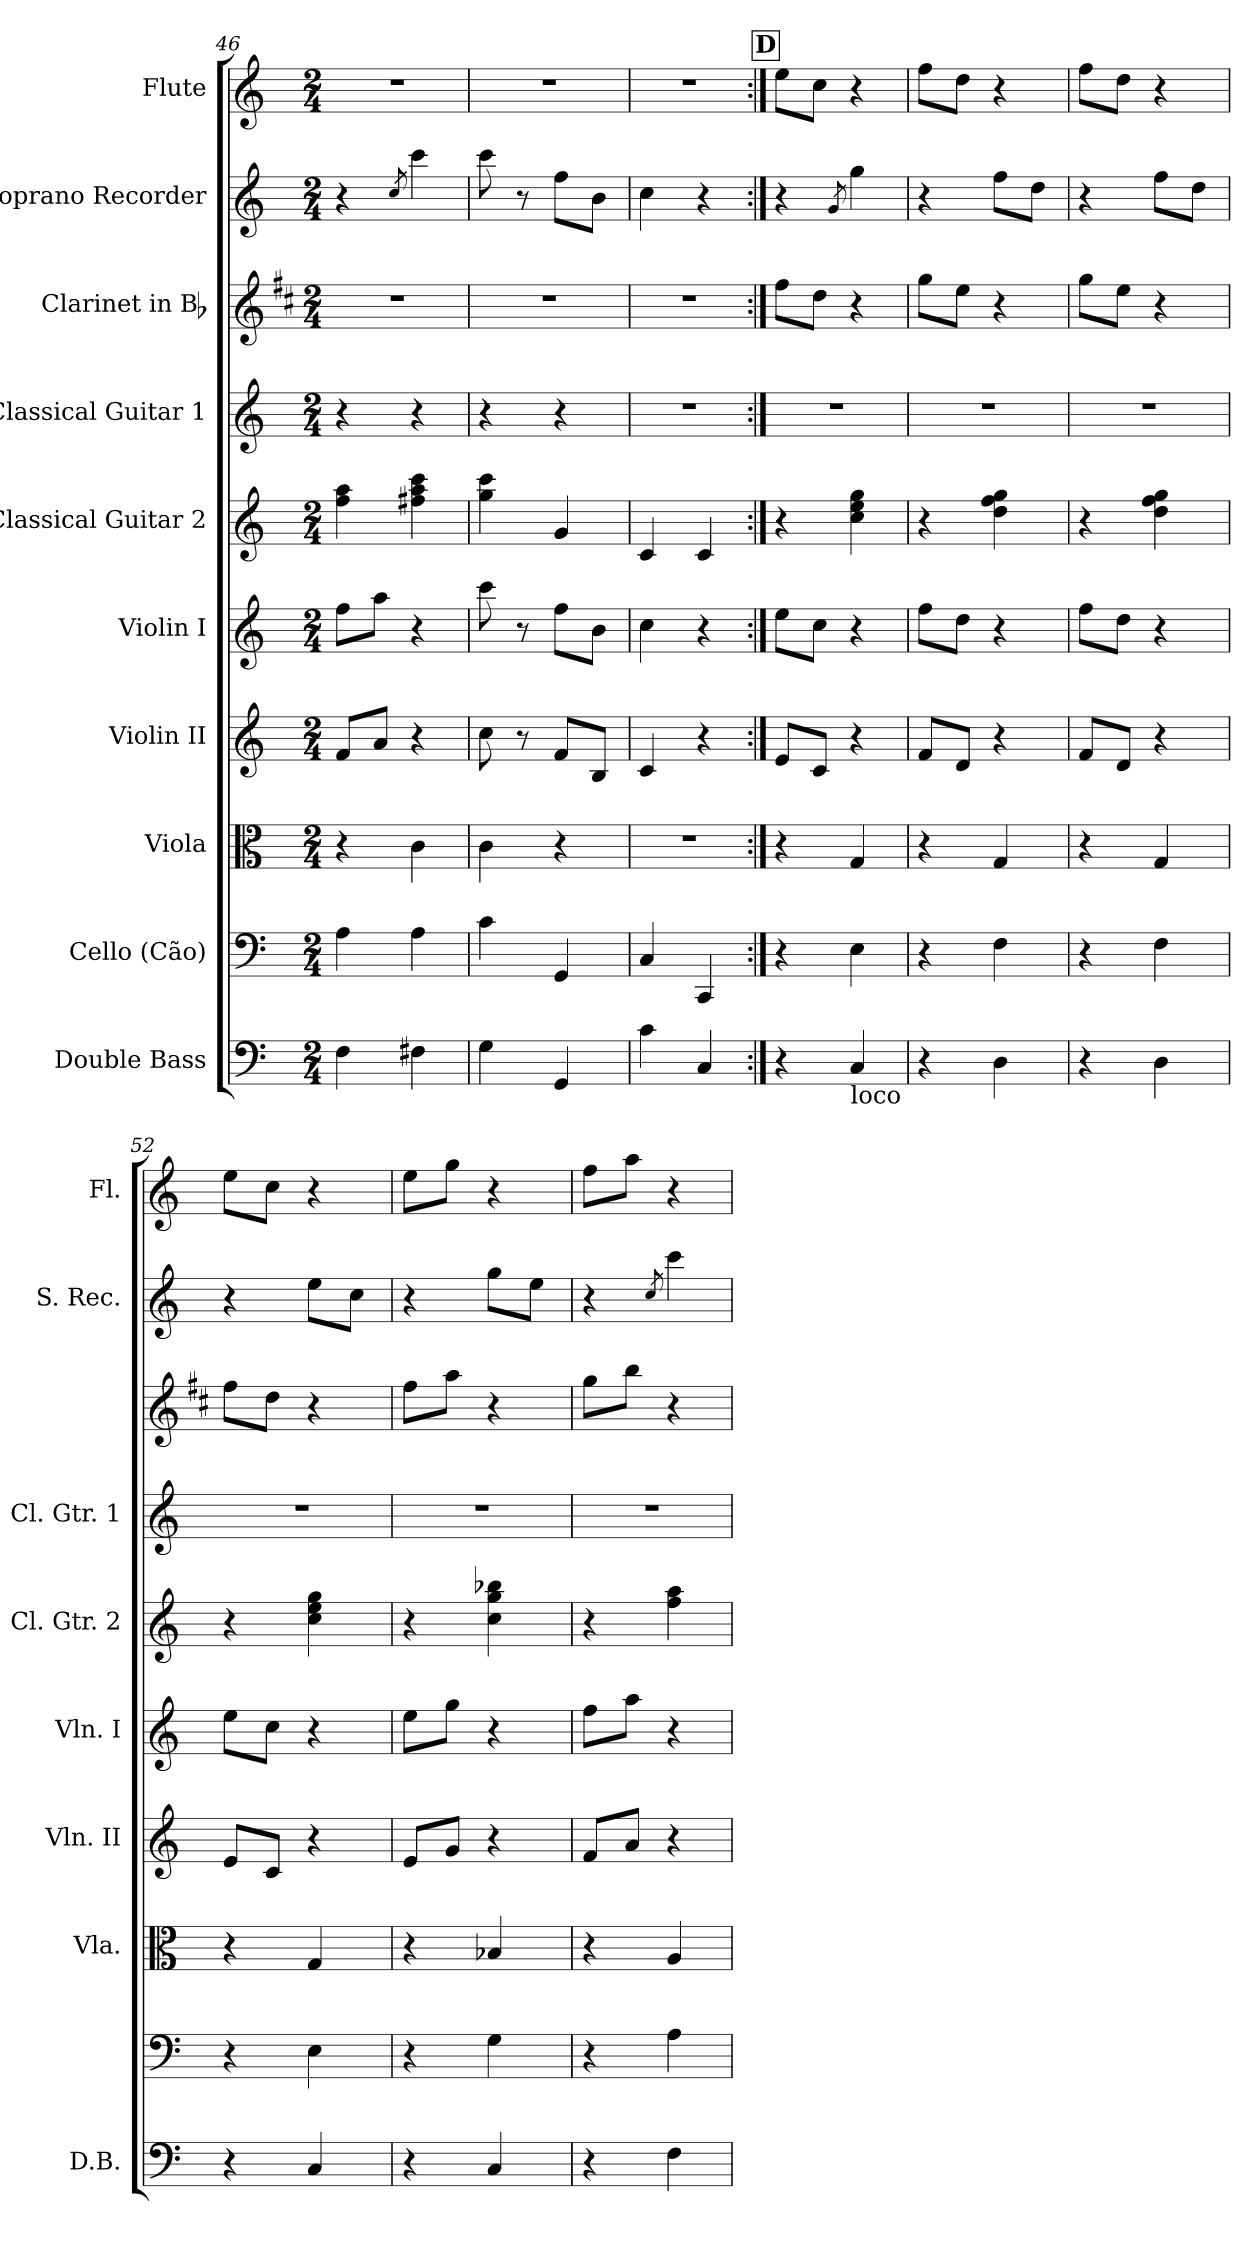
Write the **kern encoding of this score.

**kern	**kern	**kern	**kern	**kern	**kern	**kern	**kern	**kern	**kern
*part10	*part9	*part8	*part7	*part6	*part5	*part4	*part3	*part2	*part1
*staff10	*staff9	*staff8	*staff7	*staff6	*staff5	*staff4	*staff3	*staff2	*staff1
*I"Double Bass	*I"Cello (Cão)	*I"Viola	*I"Violin II	*I"Violin I	*I"Classical Guitar 2	*I"Classical Guitar 1	*I"Clarinet in Bb	*I"Soprano Recorder	*I"Flute
*I'D.B.	*	*I'Vla.	*I'Vln. II	*I'Vln. I	*I'Cl. Gtr. 2	*I'Cl. Gtr. 1	*	*I'S. Rec.	*I'Fl.
*clefF4	*clefF4	*clefC3	*clefG2	*clefG2	*clefG2	*clefG2	*clefG2	*clefG2	*clefG2
*ITrd7c12	*	*	*	*	*ITrd7c12	*ITrd7c12	*ITrd1c2	*ITrd-7c-12	*
*k[]	*k[]	*k[]	*k[]	*k[]	*k[]	*k[]	*k[]	*k[]	*k[]
*C:	*C:	*C:	*C:	*C:	*C:	*C:	*C:	*C:	*C:
*M2/4	*M2/4	*M2/4	*M2/4	*M2/4	*M2/4	*M2/4	*M2/4	*M2/4	*M2/4
=46	=46	=46	=46	=46	=46	=46	=46	=46	=46
4FF\	4A\	4r	8f/L	8ff\L	4f\ 4a\	4r	2r	4r	2r
.	.	.	8a/J	8aa\J	.	.	.	.	.
.	.	.	.	.	.	.	.	8qccc/	.
4FF#X\	4A\	4c\	4r	4r	4f#X\ 4a\ 4cc\	4r	.	4cccc\	.
=47	=47	=47	=47	=47	=47	=47	=47	=47	=47
4GG\	4c\	4c\	8cc\	8ccc\	4g\ 4cc\	4r	2r	8cccc\	2r
.	.	.	8r	8r	.	.	.	8r	.
4GGG/	4GG/	4r	8f/L	8ff\L	4G/	4r	.	8fff\L	.
.	.	.	8B/J	8b\J	.	.	.	8bb\J	.
!!LO:PB:g=z
=48	=48	=48	=48	=48	=48	=48	=48	=48	=48
4C\	4C/	2r	4c/	4cc\	4C/	2r	2r	4ccc\	2r
4CC/	4CC/	.	4r	4r	4C/	.	.	4r	.
!!LO:REH:place=s1:a:B:fs=12:t=D
=49:|!	=49:|!	=49:|!	=49:|!	=49:|!	=49:|!	=49:|!	=49:|!	=49:|!	=49:|!
4r	4r	4r	8e/L	8ee\L	4r	2r	8ee\L	4r	8ee\L
.	.	.	8c/J	8cc\J	.	.	8cc\J	.	8cc\J
.	.	.	.	.	.	.	.	8qgg/	.
!LO:TX:b:t=loco	!	!	!	!	!	!	!	!	!
4CC/	4E\	4G/	4r	4r	4c\ 4e\ 4g\	.	4r	4ggg\	4r
=50	=50	=50	=50	=50	=50	=50	=50	=50	=50
4r	4r	4r	8f/L	8ff\L	4r	2r	8ff\L	4r	8ff\L
.	.	.	8d/J	8dd\J	.	.	8dd\J	.	8dd\J
4DD\	4F\	4G/	4r	4r	4d\ 4f\ 4g\	.	4r	8fff\L	4r
.	.	.	.	.	.	.	.	8ddd\J	.
=51	=51	=51	=51	=51	=51	=51	=51	=51	=51
4r	4r	4r	8f/L	8ff\L	4r	2r	8ff\L	4r	8ff\L
.	.	.	8d/J	8dd\J	.	.	8dd\J	.	8dd\J
4DD\	4F\	4G/	4r	4r	4d\ 4f\ 4g\	.	4r	8fff\L	4r
.	.	.	.	.	.	.	.	8ddd\J	.
=52	=52	=52	=52	=52	=52	=52	=52	=52	=52
4r	4r	4r	8e/L	8ee\L	4r	2r	8ee\L	4r	8ee\L
.	.	.	8c/J	8cc\J	.	.	8cc\J	.	8cc\J
4CC/	4E\	4G/	4r	4r	4c\ 4e\ 4g\	.	4r	8eee\L	4r
.	.	.	.	.	.	.	.	8ccc\J	.
=53	=53	=53	=53	=53	=53	=53	=53	=53	=53
4r	4r	4r	8e/L	8ee\L	4r	2r	8ee\L	4r	8ee\L
.	.	.	8g/J	8gg\J	.	.	8gg\J	.	8gg\J
4CC/	4G\	4B-X/	4r	4r	4c\ 4g\ 4b-X\	.	4r	8ggg\L	4r
.	.	.	.	.	.	.	.	8eee\J	.
!!LO:PB:g=z
=54	=54	=54	=54	=54	=54	=54	=54	=54	=54
4r	4r	4r	8f/L	8ff\L	4r	2r	8ff\L	4r	8ff\L
.	.	.	8a/J	8aa\J	.	.	8aa\J	.	8aa\J
.	.	.	.	.	.	.	.	8qccc/	.
4FF\	4A\	4A/	4r	4r	4f\ 4a\	.	4r	4cccc\	4r
=	=	=	=	=	=	=	=	=	=
*-	*-	*-	*-	*-	*-	*-	*-	*-	*-
